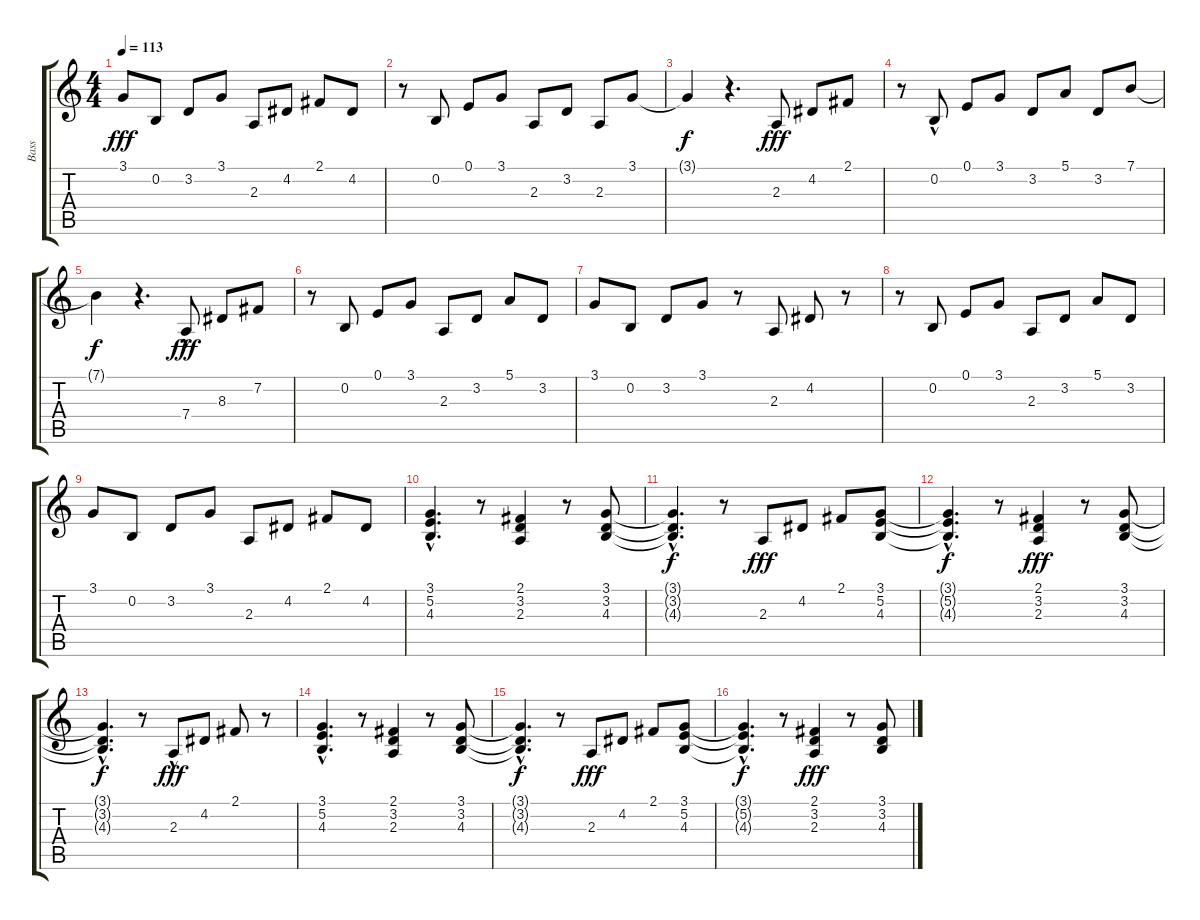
\track (" Bass" " Bass") {instrument brightacousticpiano}
\staff {score tabs}
\tuning (E4 B3 G3 D3 A2 E2) {hide}
\ts (4 4)
\tempo 113
\clef g2
\ks c
3.1.8{dy fff} 0.2.8 3.2.8 3.1.8 2.3.8 4.2.8 2.1.8 4.2.8 |
r.8 0.2.8 0.1.8 3.1.8 2.3.8 3.2.8 2.3.8 3.1.8 |
3.1{t}.4{dy f} r.4{d} 2.3.8{dy fff} 4.2.8 2.1.8 |
r.8 0.2{hac}.8 0.1.8 3.1.8 3.2.8 5.1.8 3.2.8 7.1.8 |
7.1{t}.4{dy f} r.4{d} 7.4{hac}.8{dy fff} 8.3.8 7.2.8 |
r.8 0.2.8 0.1.8 3.1.8 2.3.8 3.2.8 5.1.8 3.2.8 |
3.1.8 0.2.8 3.2.8 3.1.8 r.8 2.3.8 4.2.8 r.8 |
r.8 0.2.8 0.1.8 3.1.8 2.3.8 3.2.8 5.1.8 3.2.8 |
3.1.8 0.2.8 3.2.8 3.1.8 2.3.8 4.2.8 2.1.8 4.2.8 |
(3.1{hac} 5.2{hac} 4.3{hac}).4{d} r.8 (2.1 3.2 2.3).4 r.8 (3.1 3.2 4.3).8 |
(3.1{t} 3.2{t} 4.3{hac t}).4{d dy f} r.8 2.3.8{dy fff} 4.2.8 2.1.8 (3.1 5.2 4.3).8 |
(3.1{hac t} 5.2{hac t} 4.3{hac t}).4{d dy f} r.8 (2.1 3.2 2.3).4{dy fff} r.8 (3.1 3.2 4.3).8 |
(3.1{hac t} 3.2{hac t} 4.3{hac t}).4{d dy f} r.8 2.3{hac}.8{dy fff} 4.2.8 2.1.8 r.8 |
(3.1{hac} 5.2{hac} 4.3{hac}).4{d} r.8 (2.1 3.2 2.3).4 r.8 (3.1 3.2 4.3).8 |
(3.1{t} 3.2{t} 4.3{hac t}).4{d dy f} r.8 2.3.8{dy fff} 4.2.8 2.1.8 (3.1 5.2 4.3).8 |
(3.1{t} 5.2{hac t} 4.3{hac t}).4{d dy f} r.8 (2.1 3.2 2.3).4{dy fff} r.8 (3.1 3.2 4.3).8
